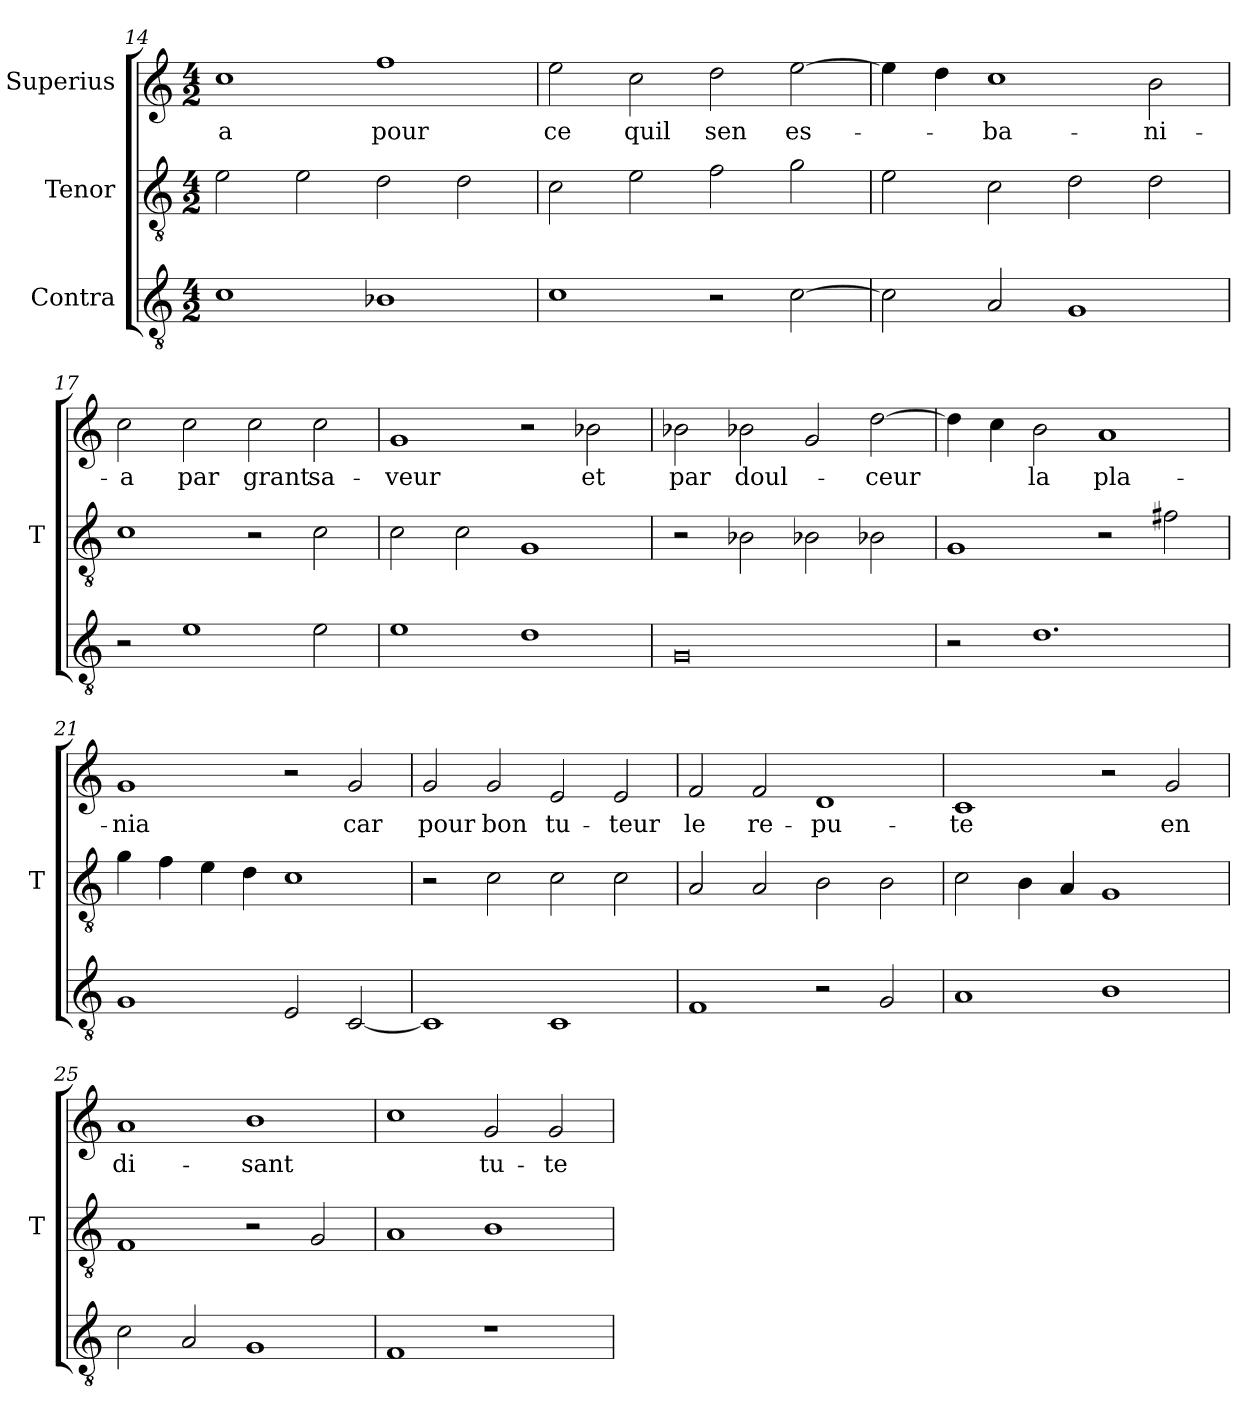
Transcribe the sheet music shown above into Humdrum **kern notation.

**kern	**kern	**kern	**text
*part3	*part2	*part1	*part1
*staff3	*staff2	*staff1	*staff1
*I"Contra	*I"Tenor	*I"Superius	*
*	*I'T	*	*
*clefGv2	*clefGv2	*clefG2	*
*M4/2	*M4/2	*M4/2	*
=14	=14	=14	=14
1c	2e	1cc	-a
.	2e	.	.
1B-X	2d	1ff	-pour
.	2d	.	.
=15	=15	=15	=15
1c	2c	2ee	-ce
.	2e	2cc	-quil
2r	2f	2dd	-sen
[2c	2g	[2ee	es-
=16	=16	=16	=16
2c]	2e	4ee]	.
.	.	4dd	.
2A	2c	1cc	-ba-
1G	2d	.	.
.	2d	2b	-ni-
=17	=17	=17	=17
2r	1c	2cc	-a
1e	.	2cc	-par
.	2r	2cc	-grant
2e	2c	2cc	sa-
=18	=18	=18	=18
1e	2c	1g	-veur
.	2c	.	.
1d	1G	2r	.
.	.	2b-X	-et
=19	=19	=19	=19
0G	2r	2b-X	-par
.	2B-X	2b-X	doul-
.	2B-X	2g	.
.	2B-X	[2dd	-ceur
=20	=20	=20	=20
2r	1G	4dd]	.
.	.	4cc	.
1.d	.	2b	-la
.	2r	1a	pla-
.	2f#X	.	.
=21	=21	=21	=21
1G	4g	1g	-nia
.	4f	.	.
.	4e	.	.
.	4d	.	.
2E	1c	2r	.
[2C	.	2g	-car
=22	=22	=22	=22
1C]	2r	2g	-pour
.	2c	2g	-bon
1C	2c	2e	tu-
.	2c	2e	-teur
=23	=23	=23	=23
1F	2A	2f	-le
.	2A	2f	re-
2r	2B	1d	-pu-
2G	2B	.	.
=24	=24	=24	=24
1A	2c	1c	-te
.	4B	.	.
.	4A	.	.
1B	1G	2r	.
.	.	2g	-en
=25	=25	=25	=25
2c	1F	1a	di-
2A	.	.	.
1G	2r	1b	-sant
.	2G	.	.
=26	=26	=26	=26
1F	1A	1cc	.
1r	1B	2g	tu-
.	.	2g	-te
=	=	=	=
*-	*-	*-	*-
